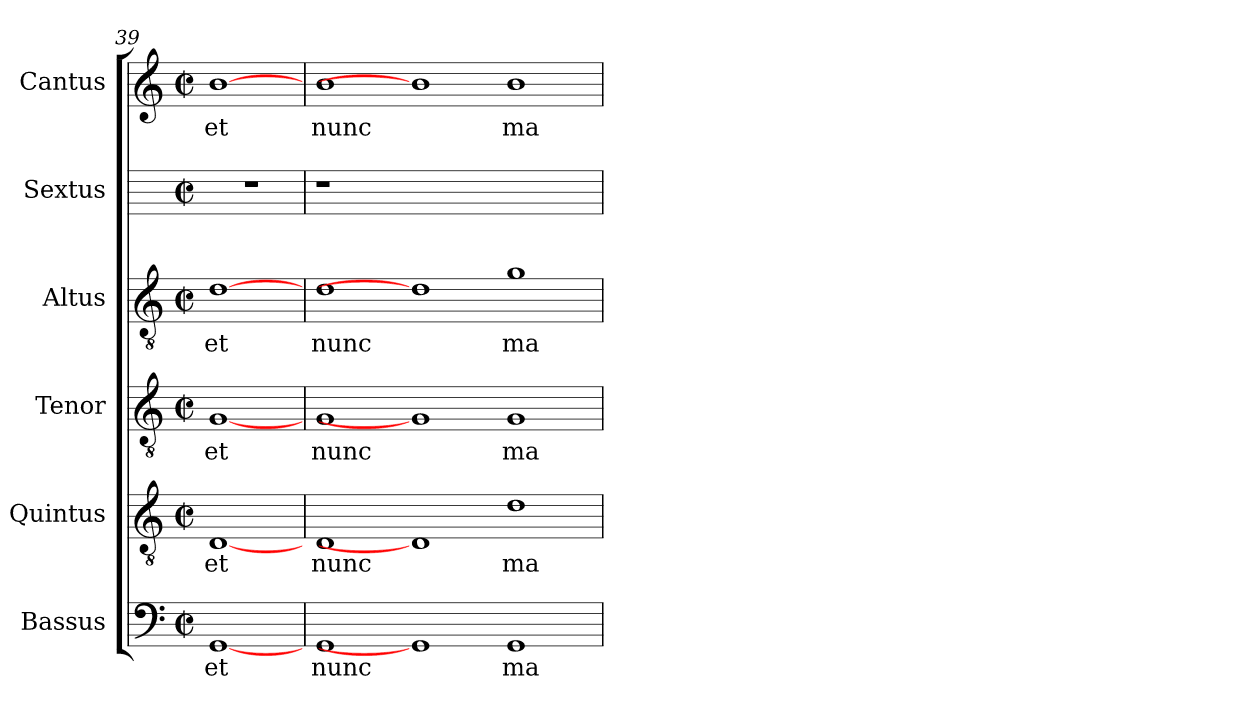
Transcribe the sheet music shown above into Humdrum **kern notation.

**kern	**text	**kern	**text	**kern	**text	**kern	**text	**kern	**kern	**text
*part6	*part6	*part5	*part5	*part4	*part4	*part3	*part3	*part2	*part1	*part1
*staff6	*staff6	*staff5	*staff5	*staff4	*staff4	*staff3	*staff3	*staff2	*staff1	*staff1
*I"Bassus	*	*I"Quintus	*	*I"Tenor	*	*I"Altus	*	*I"Sextus	*I"Cantus	*
*I'Bassus	*	*I'Quintus	*	*I'Tenor	*	*I'Altus	*	*	*I'Cantus	*
*clefF4	*	*clefGv2	*	*clefGv2	*	*clefGv2	*	*	*clefG2	*
*k[]	*	*k[]	*	*k[]	*	*k[]	*	*k[]	*k[]	*
*C:	*	*C:	*	*C:	*	*C:	*	*C:	*C:	*
*M2/2	*	*M2/2	*	*M2/2	*	*M2/2	*	*M2/2	*M2/2	*
*met(c|)	*	*met(c|)	*	*met(c|)	*	*met(c|)	*	*met(c|)	*met(c|)	*
=39	=39	=39	=39	=39	=39	=39	=39	=39	=39	=39
!	!LO:LY:b:cj	!	!LO:LY:b	!	!LO:LY:b	!	!LO:LY:b:cj	!	!	!LO:LY:b:cj
[1GG	et	[1D	et	[1G	et	[1d	et	1r	[1b	et
=40	=40	=40	=40	=40	=40	=40	=40	=40	=40	=40
!	!LO:LY:b:cj	!	!LO:LY:b	!	!LO:LY:b	!	!LO:LY:b:cj	!	!	!LO:LY:b:cj
1GG	nunc	1D	nunc	1G	nunc	1d	nunc	1r	1b	nunc
1GG]	.	1D]	.	1G]	.	1d]	.	0ryy	1b]	.
!	!LO:LY:b:cj	!	!LO:LY:b	!	!LO:LY:b	!	!LO:LY:b:cj	!	!	!LO:LY:b:cj
1GG	ma	1d	ma	1G	ma	1g	ma	.	1b	ma
=	=	=	=	=	=	=	=	=	=	=
*-	*-	*-	*-	*-	*-	*-	*-	*-	*-	*-
